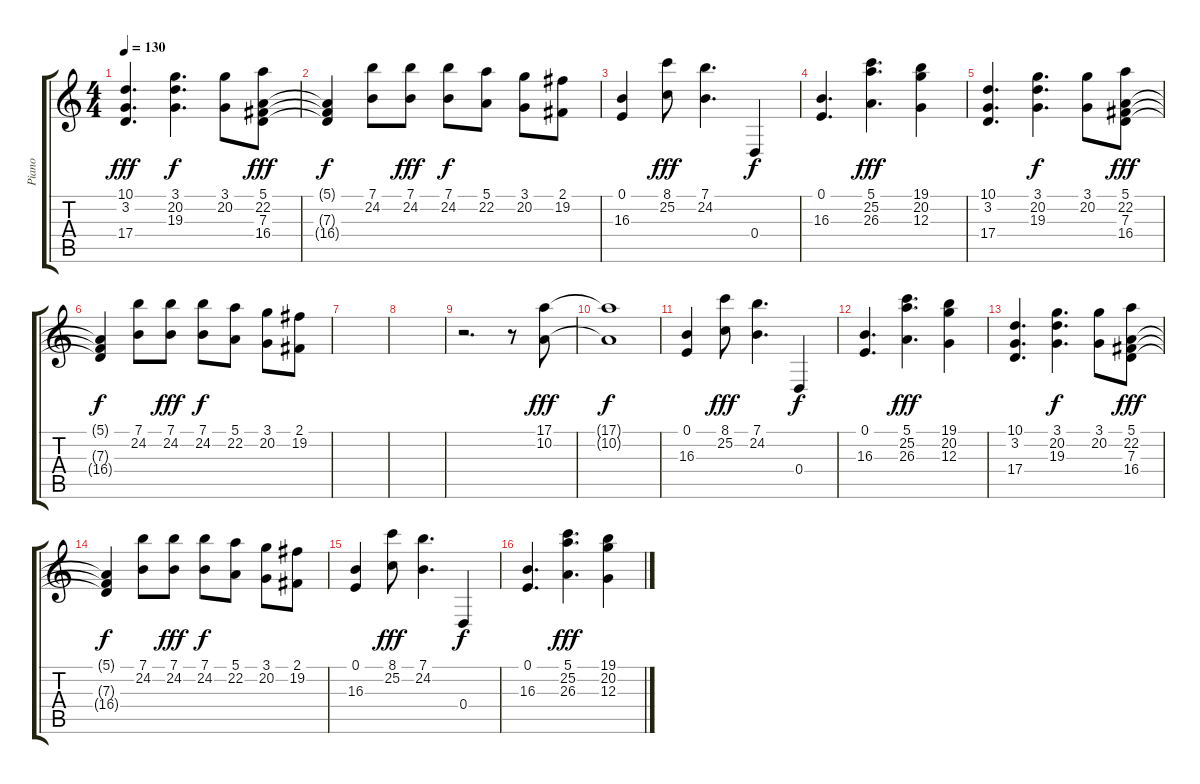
\track ("Piano" "Piano") {instrument acousticgrandpiano}
\staff {score tabs}
\tuning (E4 B3 G3 D3 A2 E2) {hide}
\ts (4 4)
\tempo 130
\clef g2
\ks c
(10.1 3.2 17.4).4{d dy fff} (3.1 20.2 19.3).4{d dy f} (3.1 20.2).8 (5.1 22.2 7.3 16.4).8{dy fff} |
(5.1{t} 7.3{t} 16.4{t}).4{dy f} (7.1 24.2).8 (7.1 24.2).8{dy fff} (7.1 24.2).8{dy f} (5.1 22.2).8 (3.1 20.2).8 (2.1 19.2).8 |
(0.1 16.3).4 (8.1 25.2).8{dy fff} (7.1 24.2).4{d} 0.4.4{dy f} |
(0.1 16.3).4{d} (5.1 25.2 26.3).4{d dy fff} (19.1 20.2 12.3).4 |
(10.1 3.2 17.4).4{d} (3.1 20.2 19.3).4{d dy f} (3.1 20.2).8 (5.1 22.2 7.3 16.4).8{dy fff} |
(5.1{t} 7.3{t} 16.4{t}).4{dy f} (7.1 24.2).8 (7.1 24.2).8{dy fff} (7.1 24.2).8{dy f} (5.1 22.2).8 (3.1 20.2).8 (2.1 19.2).8 |
|
|
r.2{d} r.8 (17.1 10.2).8{dy fff} |
(17.1{t} 10.2{t}).1{dy f} |
(0.1 16.3).4 (8.1 25.2).8{dy fff} (7.1 24.2).4{d} 0.4.4{dy f} |
(0.1 16.3).4{d} (5.1 25.2 26.3).4{d dy fff} (19.1 20.2 12.3).4 |
(10.1 3.2 17.4).4{d} (3.1 20.2 19.3).4{d dy f} (3.1 20.2).8 (5.1 22.2 7.3 16.4).8{dy fff} |
(5.1{t} 7.3{t} 16.4{t}).4{dy f} (7.1 24.2).8 (7.1 24.2).8{dy fff} (7.1 24.2).8{dy f} (5.1 22.2).8 (3.1 20.2).8 (2.1 19.2).8 |
(0.1 16.3).4 (8.1 25.2).8{dy fff} (7.1 24.2).4{d} 0.4.4{dy f} |
(0.1 16.3).4{d} (5.1 25.2 26.3).4{d dy fff} (19.1 20.2 12.3).4
